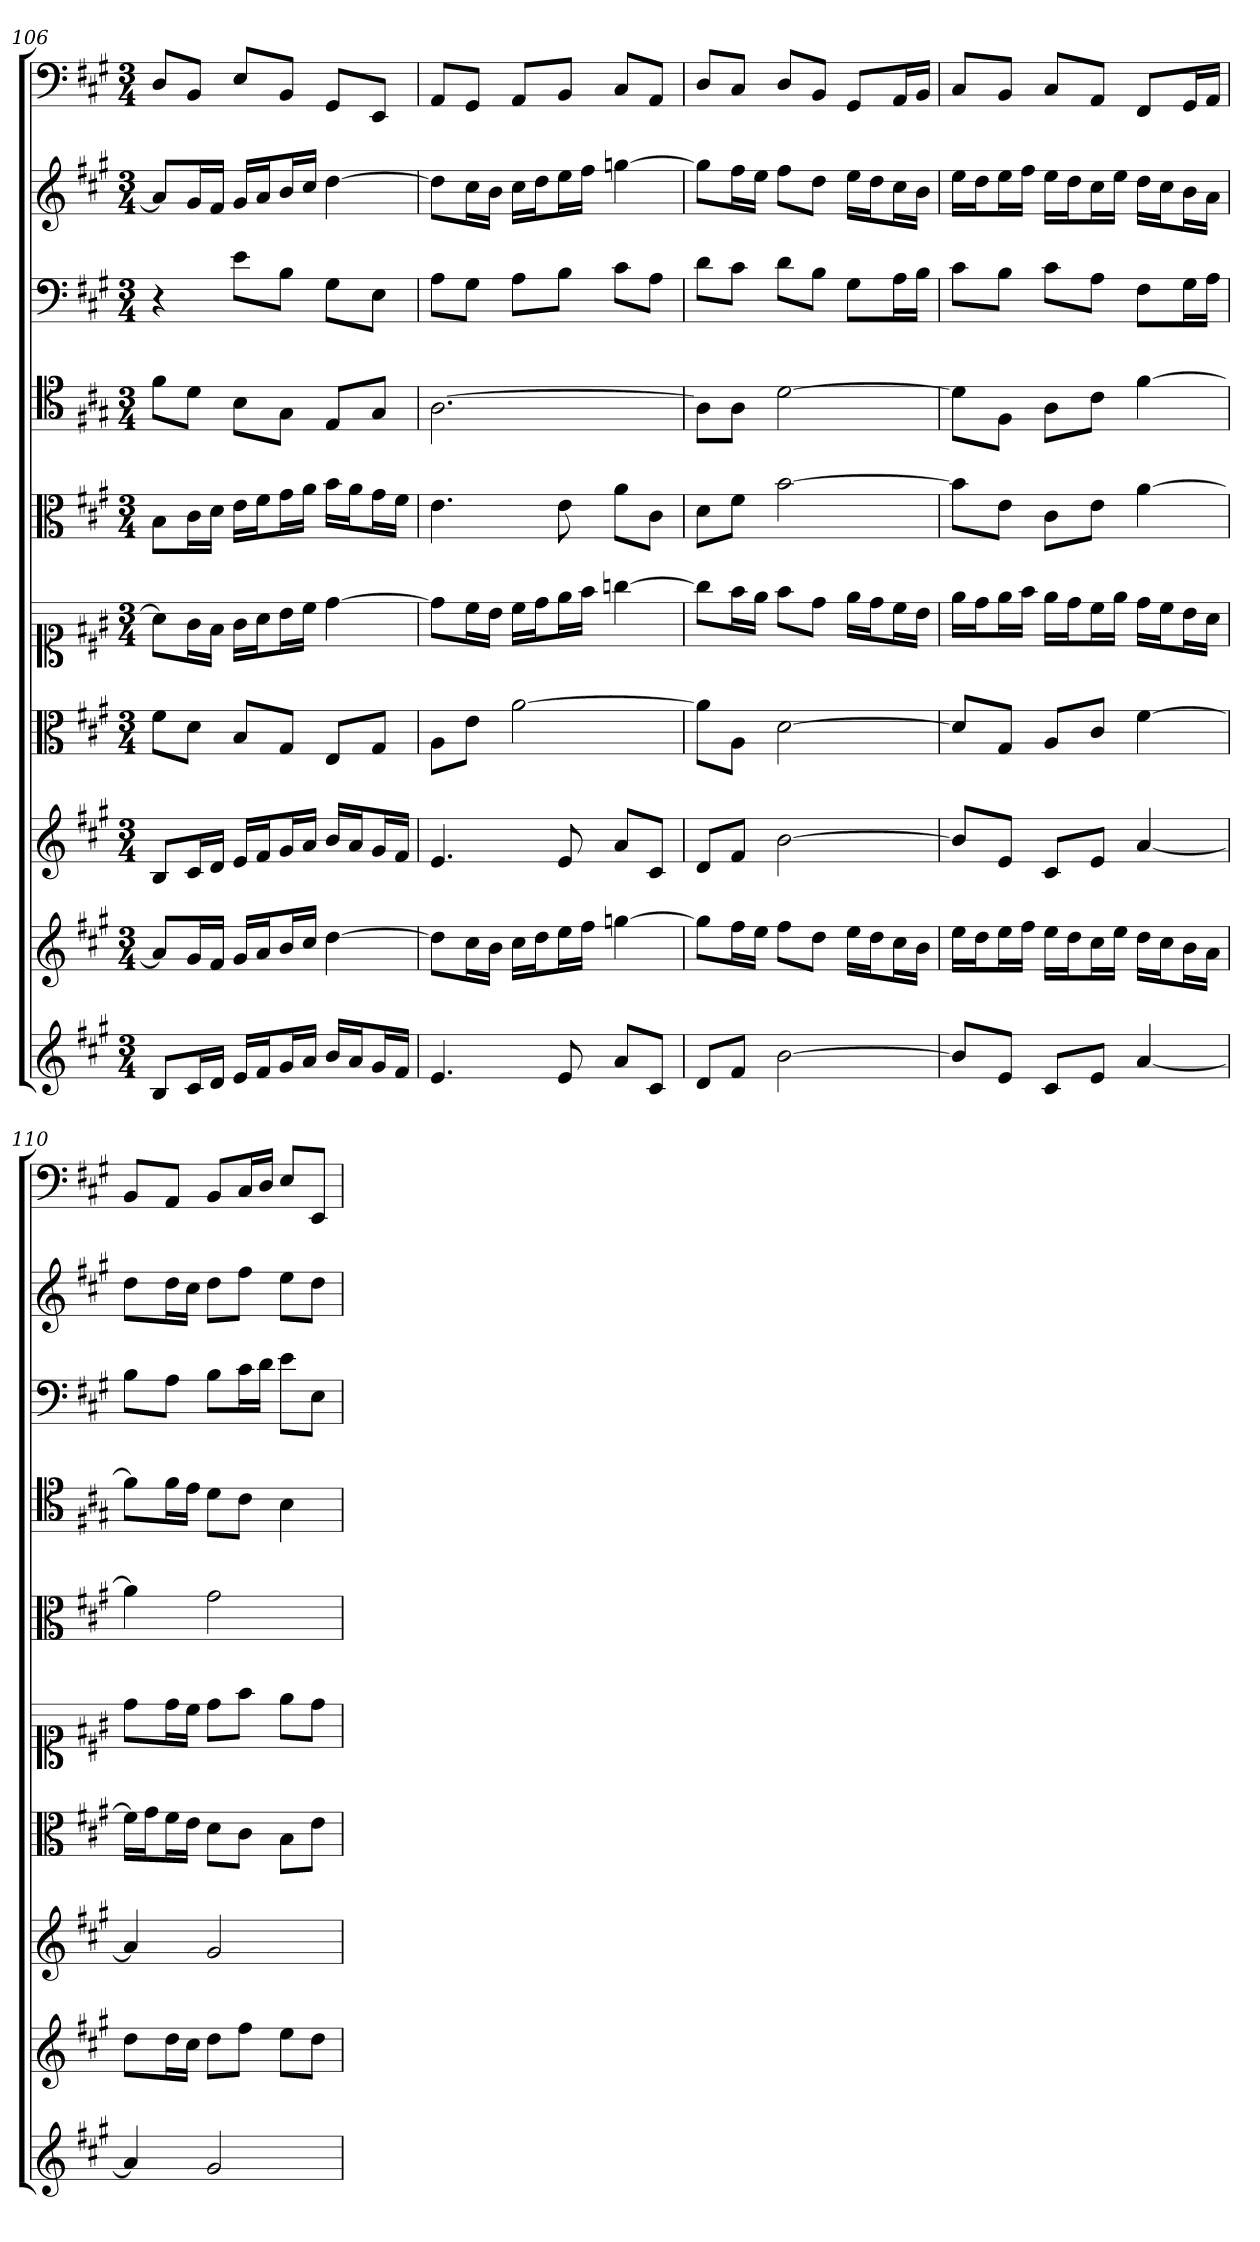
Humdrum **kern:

**kern	**kern	**kern	**kern	**kern	**kern	**kern	**kern	**kern	**kern
*part10	*part9	*part8	*part7	*part6	*part5	*part4	*part3	*part2	*part1
*staff10	*staff9	*staff8	*staff7	*staff6	*staff5	*staff4	*staff3	*staff2	*staff1
*	*	*	*clefC3	*clefC1	*clefC3	*clefC4	*clefF4	*	*clefF4
*k[f#c#g#]	*k[f#c#g#]	*k[f#c#g#]	*k[f#c#g#]	*k[f#c#g#]	*k[f#c#g#]	*k[f#c#g#]	*k[f#c#g#]	*k[f#c#g#]	*k[f#c#g#]
*A:	*A:	*A:	*A:	*A:	*A:	*A:	*A:	*A:	*A:
*M3/4	*M3/4	*M3/4	*M3/4	*M3/4	*M3/4	*M3/4	*M3/4	*M3/4	*M3/4
=106	=106	=106	=106	=106	=106	=106	=106	=106	=106
8BL	8aL]	8BL	8f#\L	8a\L]	8B\L	8f#\L	4r	8aL]	8D/L
16c#L	16g#L	16c#L	8d\J	16g#\L	16c#\L	8d\J	.	16g#L	8BB/J
16dJJ	16f#JJ	16dJJ	.	16f#\JJ	16d\JJ	.	.	16f#JJ	.
16eLL	16g#LL	16eLL	8B/L	16g#\LL	16e\LL	8B\L	8e\L	16g#LL	8E/L
16f#J	16aJ	16f#J	.	16a\J	16f#\J	.	.	16aJ	.
16g#L	16bL	16g#L	8G#/J	16b\L	16g#\L	8G#\J	8B\J	16bL	8BB/J
16aJJ	16cc#JJ	16aJJ	.	16cc#\JJ	16a\JJ	.	.	16cc#JJ	.
16bLL	[4dd	16bLL	8E/L	[4dd	16b\LL	8E/L	8G#\L	[4dd	8GG#/L
16aJ	.	16aJ	.	.	16a\J	.	.	.	.
16g#L	.	16g#L	8G#/J	.	16g#\L	8G#/J	8E\J	.	8EE/J
16f#JJ	.	16f#JJ	.	.	16f#\JJ	.	.	.	.
=107	=107	=107	=107	=107	=107	=107	=107	=107	=107
4.e	8ddL]	4.e	8A\L	8dd\L]	4.e	[2.A	8A\L	8ddL]	8AA/L
.	16cc#L	.	8e\J	16cc#\L	.	.	8G#\J	16cc#L	8GG#/J
.	16bJJ	.	.	16b\JJ	.	.	.	16bJJ	.
.	16cc#LL	.	[2a	16cc#\LL	.	.	8A\L	16cc#LL	8AA/L
.	16ddJ	.	.	16dd\J	.	.	.	16ddJ	.
8e	16eeL	8e	.	16ee\L	8e	.	8B\J	16eeL	8BB/J
.	16ff#JJ	.	.	16ff#\JJ	.	.	.	16ff#JJ	.
8aL	[4ggn	8aL	.	[4ggn	8a\L	.	8c#\L	[4ggn	8C#/L
8c#J	.	8c#J	.	.	8c#\J	.	8A\J	.	8AA/J
=108	=108	=108	=108	=108	=108	=108	=108	=108	=108
8dL	8ggL]	8dL	8a\L]	8gg\L]	8d\L	8A\L]	8d\L	8ggL]	8D/L
8f#J	16ff#L	8f#J	8A\J	16ff#\L	8f#\J	8A\J	8c#\J	16ff#L	8C#/J
.	16eeJJ	.	.	16ee\JJ	.	.	.	16eeJJ	.
[2b	8ff#L	[2b	[2d	8ff#\L	[2b	[2d	8d\L	8ff#L	8D/L
.	8ddJ	.	.	8dd\J	.	.	8B\J	8ddJ	8BB/J
.	16eeLL	.	.	16ee\LL	.	.	8G#\L	16eeLL	8GG#/L
.	16ddJ	.	.	16dd\J	.	.	.	16ddJ	.
.	16cc#L	.	.	16cc#\L	.	.	16A\L	16cc#L	16AA/L
.	16bJJ	.	.	16b\JJ	.	.	16B\JJ	16bJJ	16BB/JJ
=109	=109	=109	=109	=109	=109	=109	=109	=109	=109
8bL]	16eeLL	8bL]	8d/L]	16ee\LL	8b\L]	8d\L]	8c#\L	16eeLL	8C#/L
.	16ddJ	.	.	16dd\J	.	.	.	16ddJ	.
8eJ	16eeL	8eJ	8G#/J	16ee\L	8e\J	8F#\J	8B\J	16eeL	8BB/J
.	16ff#JJ	.	.	16ff#\JJ	.	.	.	16ff#JJ	.
8c#L	16eeLL	8c#L	8A/L	16ee\LL	8c#\L	8A\L	8c#\L	16eeLL	8C#/L
.	16ddJ	.	.	16dd\J	.	.	.	16ddJ	.
8eJ	16cc#L	8eJ	8c#/J	16cc#\L	8e\J	8c#\J	8A\J	16cc#L	8AA/J
.	16eeJJ	.	.	16ee\JJ	.	.	.	16eeJJ	.
[4a	16ddLL	[4a	[4f#	16dd\LL	[4a	[4f#	8F#\L	16ddLL	8FF#/L
.	16cc#J	.	.	16cc#\J	.	.	.	16cc#J	.
.	16bL	.	.	16b\L	.	.	16G#\L	16bL	16GG#/L
.	16aJJ	.	.	16a\JJ	.	.	16A\JJ	16aJJ	16AA/JJ
=110	=110	=110	=110	=110	=110	=110	=110	=110	=110
4a]	8ddL	4a]	16f#\LL]	8dd\L	4a]	8f#\L]	8B\L	8ddL	8BB/L
.	.	.	16g#\J	.	.	.	.	.	.
.	16ddL	.	16f#\L	16dd\L	.	16f#\L	8A\J	16ddL	8AA/J
.	16cc#JJ	.	16e\JJ	16cc#\JJ	.	16e\JJ	.	16cc#JJ	.
2g#	8ddL	2g#	8d\L	8dd\L	2g#	8d\L	8B\L	8ddL	8BB/L
.	8ff#J	.	8c#\J	8ff#\J	.	8c#\J	16c#\L	8ff#J	16C#/L
.	.	.	.	.	.	.	16d\JJ	.	16D/JJ
.	8eeL	.	8B\L	8ee\L	.	4B	8e\L	8eeL	8E/L
.	8ddJ	.	8e\J	8dd\J	.	.	8E\J	8ddJ	8EE/J
=	=	=	=	=	=	=	=	=	=
*-	*-	*-	*-	*-	*-	*-	*-	*-	*-
